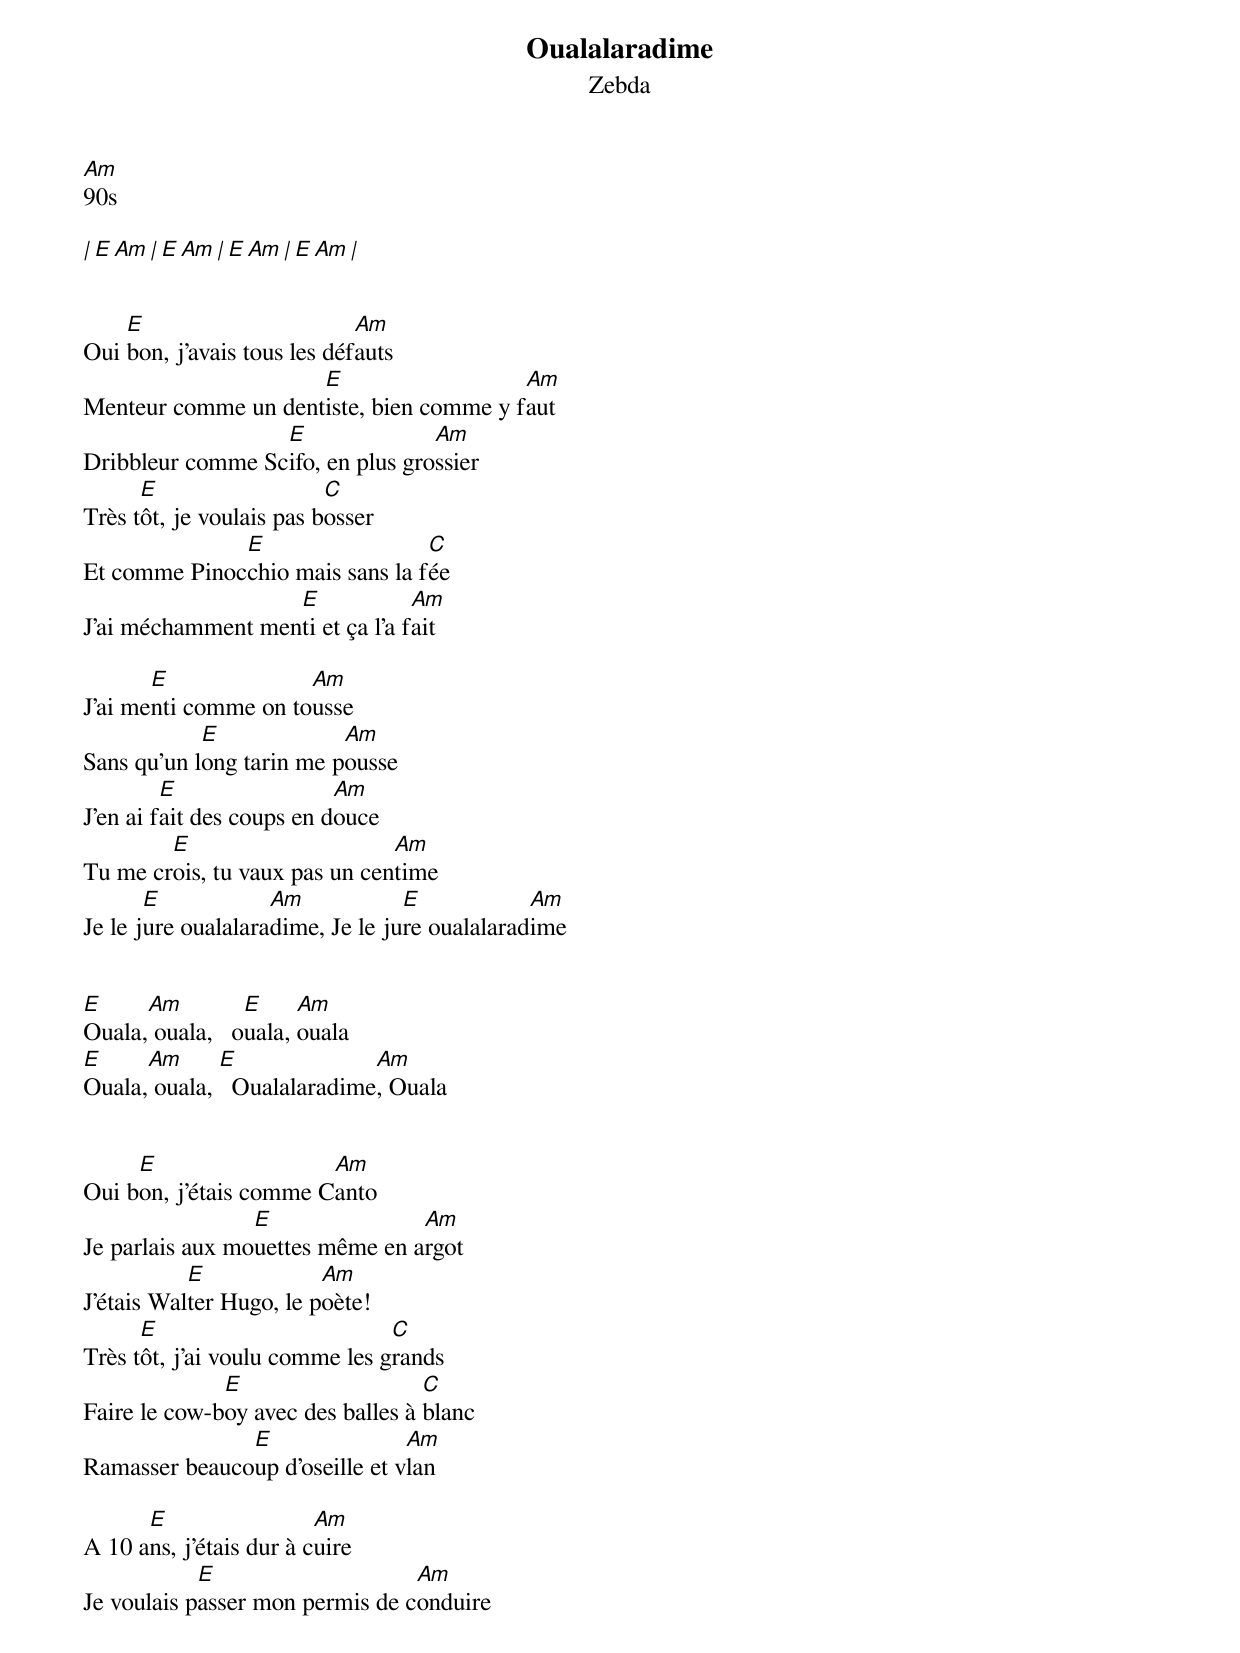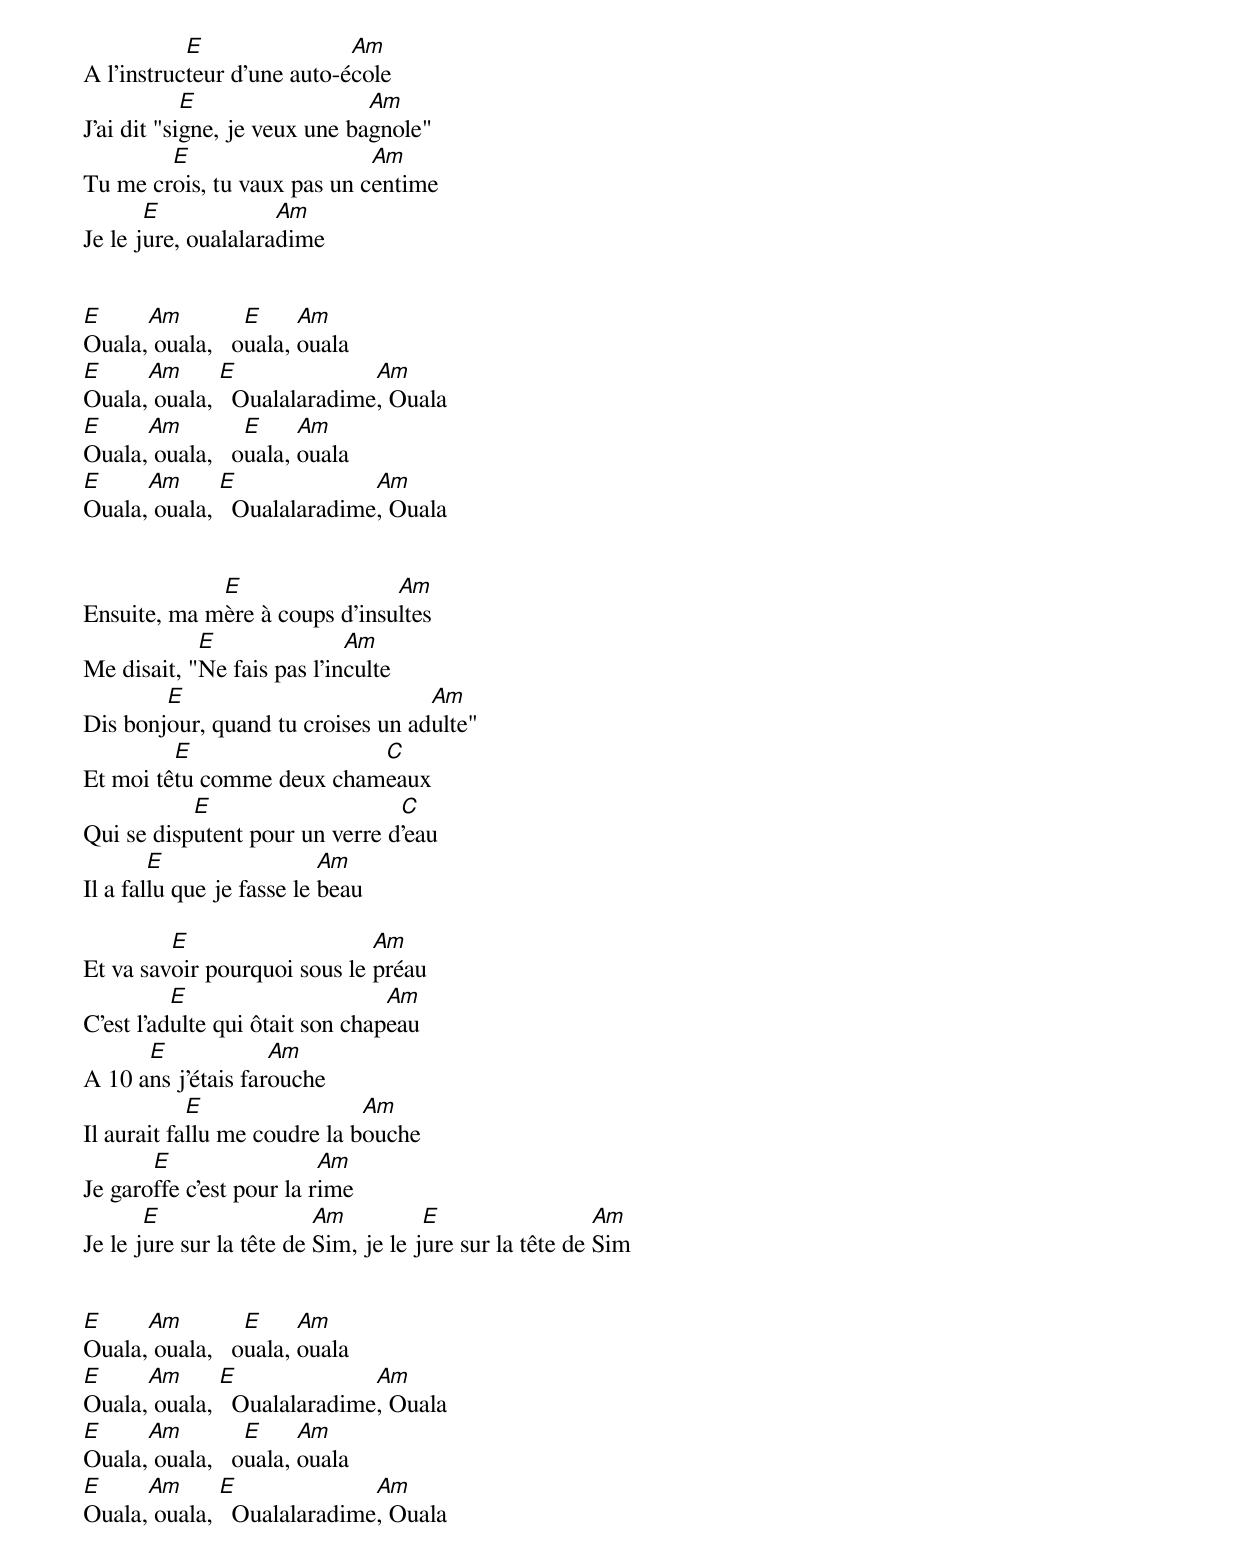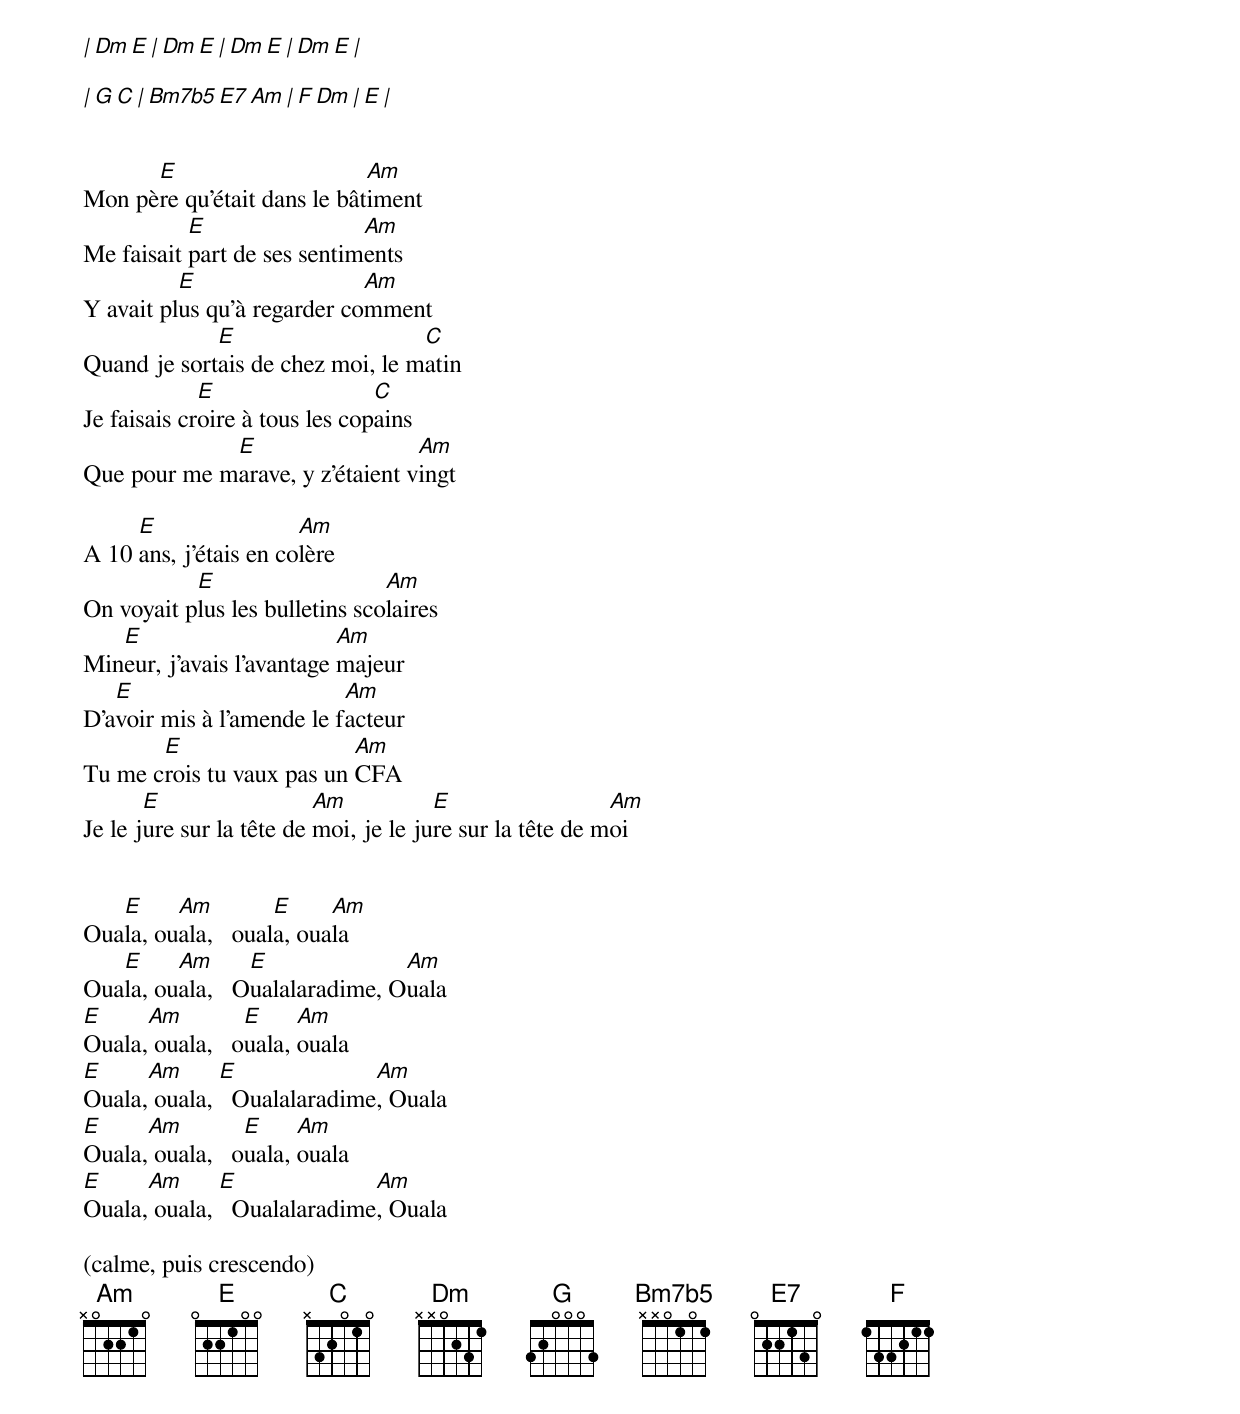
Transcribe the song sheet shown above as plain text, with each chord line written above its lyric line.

Oualalaradime
Zebda
Am
90s

| E    Am  | E    Am  | E    Am  | E    Am  |


    E                        Am
Oui bon, j'avais tous les défauts
                     E                   Am
Menteur comme un dentiste, bien comme y faut
                  E               Am
Dribbleur comme Scifo, en plus grossier
      E                   C
Très tôt, je voulais pas bosser
              E                  C
Et comme Pinocchio mais sans la fée
                   E             Am
J'ai méchamment menti et ça l'a fait

       E              Am
J'ai menti comme on tousse
            E             Am
Sans qu'un long tarin me pousse
         E                 Am
J'en ai fait des coups en douce
        E                      Am
Tu me crois, tu vaux pas un centime
       E            Am            E            Am
Je le jure oualalaradime, Je le jure oualalaradime


E     Am         E     Am
Ouala, ouala,   ouala, ouala
E     Am      E              Am
Ouala, ouala,   Oualalaradime, Ouala


     E                  Am
Oui bon, j'étais comme Canto
                 E               Am
Je parlais aux mouettes même en argot
           E             Am
J'étais Walter Hugo, le poète!
      E                         C
Très tôt, j'ai voulu comme les grands
              E                    C
Faire le cow-boy avec des balles à blanc
               E                Am
Ramasser beaucoup d'oseille et vlan

      E                  Am
A 10 ans, j'étais dur à cuire
            E                    Am
Je voulais passer mon permis de conduire
           E                Am
A l'instructeur d'une auto-école
            E                  Am
J'ai dit "signe, je veux une bagnole"
        E                    Am
Tu me crois, tu vaux pas un centime
       E             Am
Je le jure, oualalaradime


E     Am         E     Am
Ouala, ouala,   ouala, ouala
E     Am      E              Am
Ouala, ouala,   Oualalaradime, Ouala
E     Am         E     Am
Ouala, ouala,   ouala, ouala
E     Am      E              Am
Ouala, ouala,   Oualalaradime, Ouala


             E                 Am
Ensuite, ma mère à coups d'insultes
            E               Am
Me disait, "Ne fais pas l'inculte
        E                          Am
Dis bonjour, quand tu croises un adulte"
         E                 C
Et moi têtu comme deux chameaux
           E                    C
Qui se disputent pour un verre d'eau
        E                  Am
Il a fallu que je fasse le beau

         E                    Am
Et va savoir pourquoi sous le préau
          E                      Am
C'est l'adulte qui ôtait son chapeau
      E             Am
A 10 ans j'étais farouche
            E                 Am
Il aurait fallu me coudre la bouche
       E                  Am
Je garoffe c'est pour la rime
       E                  Am          E                  Am
Je le jure sur la tête de Sim, je le jure sur la tête de Sim


E     Am         E     Am
Ouala, ouala,   ouala, ouala
E     Am      E              Am
Ouala, ouala,   Oualalaradime, Ouala
E     Am         E     Am
Ouala, ouala,   ouala, ouala
E     Am      E              Am
Ouala, ouala,   Oualalaradime, Ouala

| Dm   E    | Dm          E  | Dm   E  | Dm   E  |

| G    C    | Bm7b5 E7   Am  | F   Dm  |  E      |


      E                      Am
Mon père qu'était dans le bâtiment
           E                 Am
Me faisait part de ses sentiments
          E                  Am
Y avait plus qu'à regarder comment
             E                    C
Quand je sortais de chez moi, le matin
             E                  C
Je faisais croire à tous les copains
             E                   Am
Que pour me marave, y z'étaient vingt

     E                 Am
A 10 ans, j'étais en colère
           E                    Am
On voyait plus les bulletins scolaires
   E                       Am
Mineur, j'avais l'avantage majeur
   E                       Am
D'avoir mis à l'amende le facteur
       E                   Am
Tu me crois tu vaux pas un CFA
       E                  Am           E                  Am
Je le jure sur la tête de moi, je le jure sur la tête de moi


   E     Am         E     Am
Ouala, ouala,   ouala, ouala
   E     Am      E              Am
Ouala, ouala,   Oualalaradime, Ouala
E     Am         E     Am
Ouala, ouala,   ouala, ouala
E     Am      E              Am
Ouala, ouala,   Oualalaradime, Ouala
E     Am         E     Am
Ouala, ouala,   ouala, ouala
E     Am      E              Am
Ouala, ouala,   Oualalaradime, Ouala

(calme, puis crescendo)
